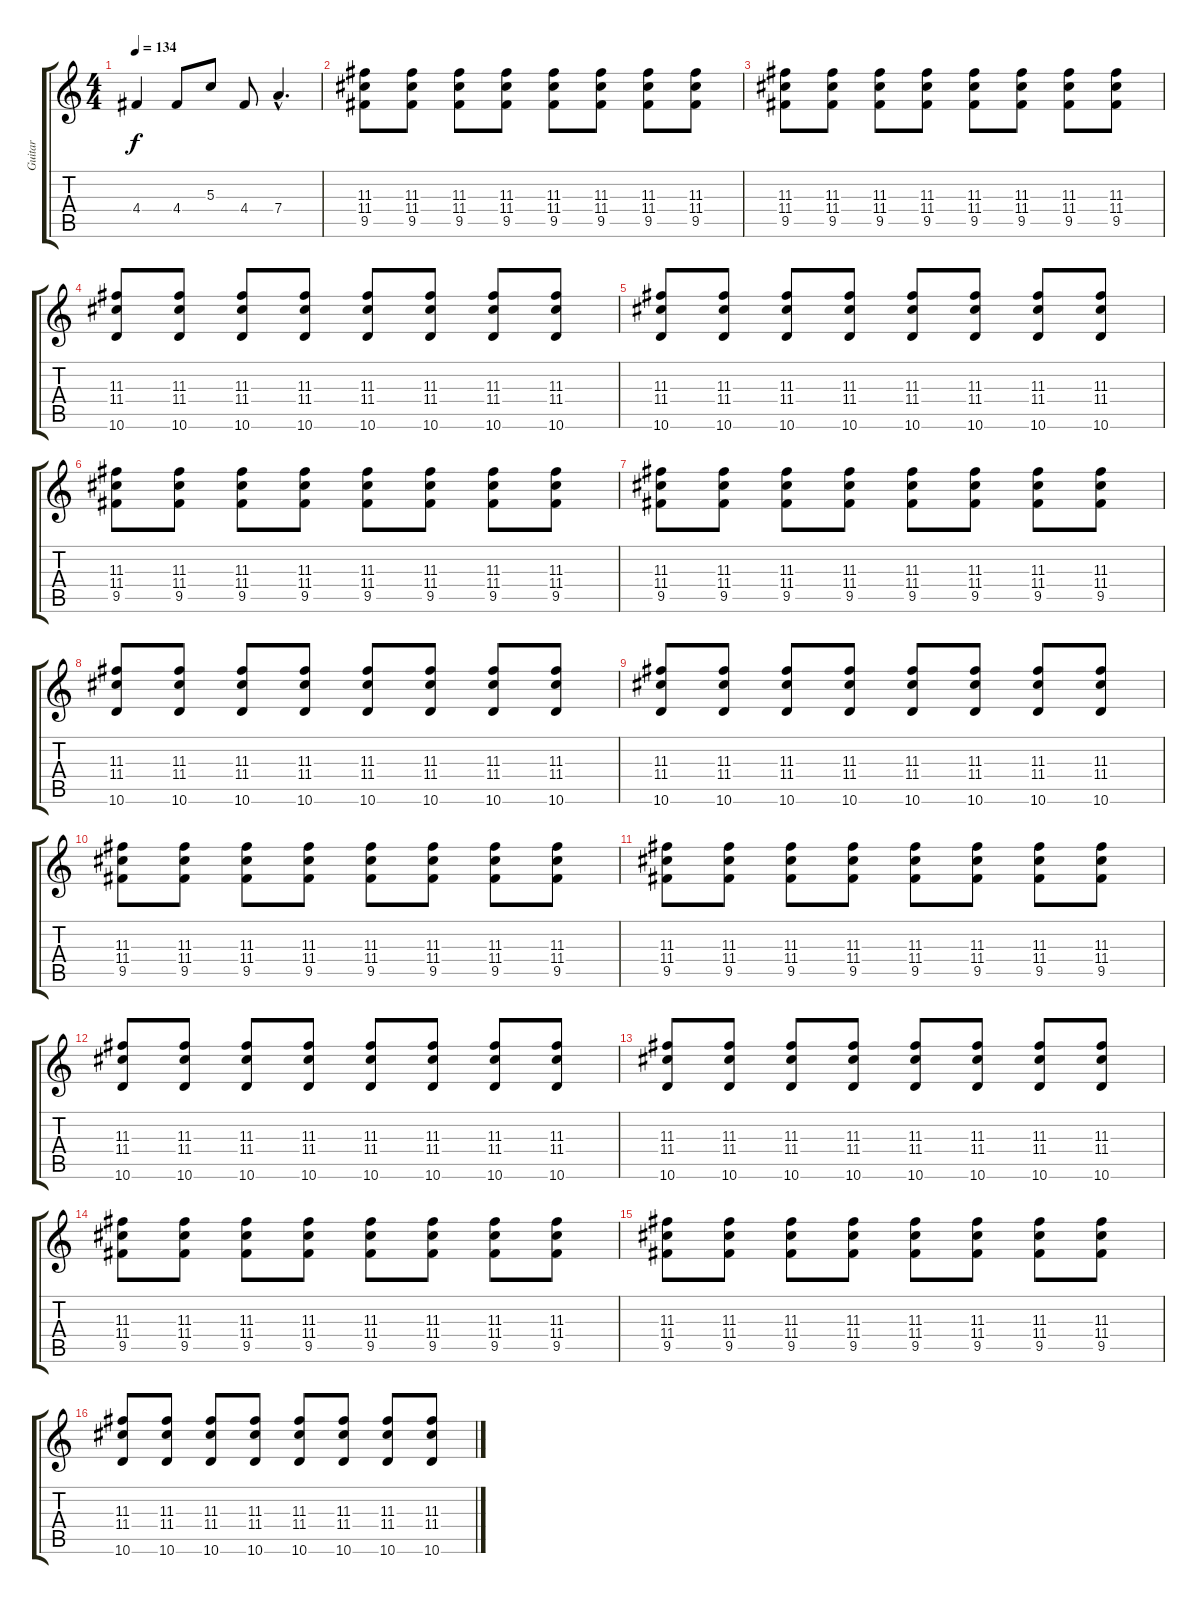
\track ("Guitar" "Guitar") {instrument distortionguitar}
\staff {score tabs}
\tuning (E4 B3 G3 D3 A2 E2) {hide}
\ts (4 4)
\tempo 134
\clef g2
\ks c
4.4.4{dy f} 4.4.8 5.3.8 4.4.8 7.4{hac}.4{d} |
(11.3 11.4 9.5).8{volume 10 instrument electricguitarclean} (11.3 11.4 9.5).8 (11.3 11.4 9.5).8 (11.3 11.4 9.5).8 (11.3 11.4 9.5).8 (11.3 11.4 9.5).8 (11.3 11.4 9.5).8 (11.3 11.4 9.5).8 |
(11.3 11.4 9.5).8{volume 10 instrument electricguitarclean} (11.3 11.4 9.5).8 (11.3 11.4 9.5).8 (11.3 11.4 9.5).8 (11.3 11.4 9.5).8 (11.3 11.4 9.5).8 (11.3 11.4 9.5).8 (11.3 11.4 9.5).8 |
(11.3 11.4 10.6).8{volume 10 instrument electricguitarclean} (11.3 11.4 10.6).8 (11.3 11.4 10.6).8 (11.3 11.4 10.6).8 (11.3 11.4 10.6).8 (11.3 11.4 10.6).8 (11.3 11.4 10.6).8 (11.3 11.4 10.6).8 |
(11.3 11.4 10.6).8{volume 10 instrument electricguitarclean} (11.3 11.4 10.6).8 (11.3 11.4 10.6).8 (11.3 11.4 10.6).8 (11.3 11.4 10.6).8 (11.3 11.4 10.6).8 (11.3 11.4 10.6).8 (11.3 11.4 10.6).8 |
(11.3 11.4 9.5).8{volume 10 instrument electricguitarclean} (11.3 11.4 9.5).8 (11.3 11.4 9.5).8 (11.3 11.4 9.5).8 (11.3 11.4 9.5).8 (11.3 11.4 9.5).8 (11.3 11.4 9.5).8 (11.3 11.4 9.5).8 |
(11.3 11.4 9.5).8{volume 10 instrument electricguitarclean} (11.3 11.4 9.5).8 (11.3 11.4 9.5).8 (11.3 11.4 9.5).8 (11.3 11.4 9.5).8 (11.3 11.4 9.5).8 (11.3 11.4 9.5).8 (11.3 11.4 9.5).8 |
(11.3 11.4 10.6).8{volume 10 instrument electricguitarclean} (11.3 11.4 10.6).8 (11.3 11.4 10.6).8 (11.3 11.4 10.6).8 (11.3 11.4 10.6).8 (11.3 11.4 10.6).8 (11.3 11.4 10.6).8 (11.3 11.4 10.6).8 |
(11.3 11.4 10.6).8{volume 10 instrument electricguitarclean} (11.3 11.4 10.6).8 (11.3 11.4 10.6).8 (11.3 11.4 10.6).8 (11.3 11.4 10.6).8 (11.3 11.4 10.6).8 (11.3 11.4 10.6).8 (11.3 11.4 10.6).8 |
(11.3 11.4 9.5).8{volume 10 instrument electricguitarclean} (11.3 11.4 9.5).8 (11.3 11.4 9.5).8 (11.3 11.4 9.5).8 (11.3 11.4 9.5).8 (11.3 11.4 9.5).8 (11.3 11.4 9.5).8 (11.3 11.4 9.5).8 |
(11.3 11.4 9.5).8{volume 10 instrument electricguitarclean} (11.3 11.4 9.5).8 (11.3 11.4 9.5).8 (11.3 11.4 9.5).8 (11.3 11.4 9.5).8 (11.3 11.4 9.5).8 (11.3 11.4 9.5).8 (11.3 11.4 9.5).8 |
(11.3 11.4 10.6).8{volume 10 instrument electricguitarclean} (11.3 11.4 10.6).8 (11.3 11.4 10.6).8 (11.3 11.4 10.6).8 (11.3 11.4 10.6).8 (11.3 11.4 10.6).8 (11.3 11.4 10.6).8 (11.3 11.4 10.6).8 |
(11.3 11.4 10.6).8{volume 10 instrument electricguitarclean} (11.3 11.4 10.6).8 (11.3 11.4 10.6).8 (11.3 11.4 10.6).8 (11.3 11.4 10.6).8 (11.3 11.4 10.6).8 (11.3 11.4 10.6).8 (11.3 11.4 10.6).8 |
(11.3 11.4 9.5).8{volume 10 instrument electricguitarclean} (11.3 11.4 9.5).8 (11.3 11.4 9.5).8 (11.3 11.4 9.5).8 (11.3 11.4 9.5).8 (11.3 11.4 9.5).8 (11.3 11.4 9.5).8 (11.3 11.4 9.5).8 |
(11.3 11.4 9.5).8{volume 10 instrument electricguitarclean} (11.3 11.4 9.5).8 (11.3 11.4 9.5).8 (11.3 11.4 9.5).8 (11.3 11.4 9.5).8 (11.3 11.4 9.5).8 (11.3 11.4 9.5).8 (11.3 11.4 9.5).8 |
(11.3 11.4 10.6).8{volume 10 instrument electricguitarclean} (11.3 11.4 10.6).8 (11.3 11.4 10.6).8 (11.3 11.4 10.6).8 (11.3 11.4 10.6).8 (11.3 11.4 10.6).8 (11.3 11.4 10.6).8 (11.3 11.4 10.6).8
